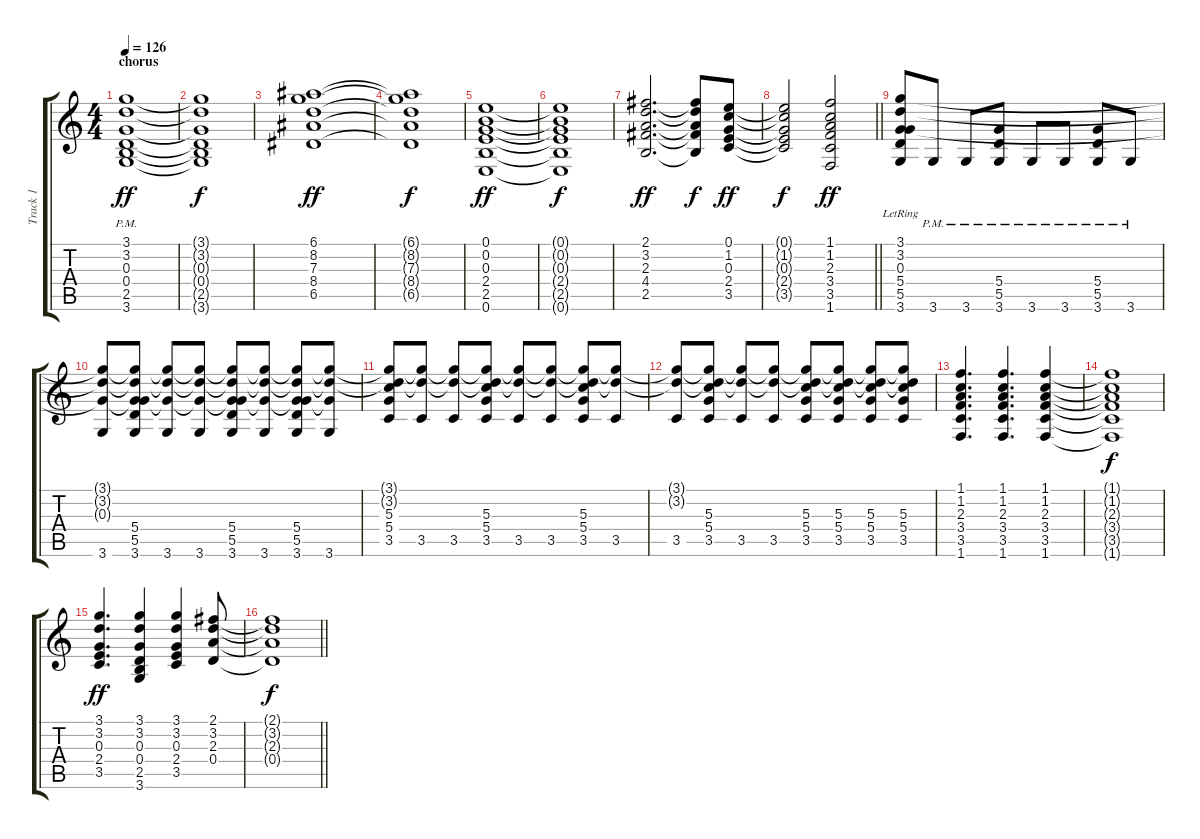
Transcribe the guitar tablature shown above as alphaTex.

\track ("Track 1" "Track 1") {instrument electricguitarclean}
\staff {score tabs}
\tuning (E4 B3 G3 D3 A2 E2) {hide}
\ts (4 4)
\section ("" "chorus")
\tempo 126
\clef g2
\ks c
(3.1 3.2{pm} 0.3 0.4{pm} 2.5{pm} 3.6{pm}).1{dy ff} |
(3.1{t} 3.2{t} 0.3{t} 0.4{t} 2.5{t} 3.6{t}).1{dy f} |
(6.1 8.2 7.3 8.4 6.5).1{dy ff} |
(6.1{t} 8.2{t} 7.3{t} 8.4{t} 6.5{t}).1{dy f} |
(0.1 0.2 0.3 2.4 2.5 0.6).1{dy ff} |
(0.1{t} 0.2{t} 0.3{t} 2.4{t} 2.5{t} 0.6{t}).1{dy f} |
(2.1 3.2 2.3 4.4 2.5).2{d dy ff} (2.1{t} 3.2{t} 2.3{t} 4.4{t} 2.5{t}).8{dy f} (0.1 1.2 0.3 2.4 3.5).8{dy ff} |
\barLineRight lightlight
(0.1{t} 1.2{t} 0.3{t} 2.4{t} 3.5{t}).2{dy f} (1.1 1.2 2.3 3.4 3.5 1.6).2{dy ff} |
(3.1{lr} 3.2{lr} 0.3 5.4 5.5 3.6).8 3.6{pm}.8 3.6{pm}.8 (5.4{pm} 5.5{pm} 3.6{pm}).8 3.6{pm}.8 3.6{pm}.8 (5.4{pm} 5.5{pm} 3.6{pm}).8 3.6{pm}.8 |
(3.1{t} 3.2{t} 0.3{t} 3.6).8 (3.1{t} 3.2{t} 0.3{t} 5.4 5.5 3.6).8 (3.1{t} 3.2{t} 0.3{t} 3.6).8 (3.1{t} 3.2{t} 0.3{t} 3.6).8 (3.1{t} 3.2{t} 0.3{t} 5.4 5.5 3.6).8 (3.1{t} 3.2{t} 0.3{t} 3.6).8 (3.1{t} 3.2{t} 0.3{t} 5.4 5.5 3.6).8 (3.1{t} 3.2{t} 0.3{t} 3.6).8 |
(3.1{t} 3.2{t} 5.3 5.4 3.5).8 (3.1{t} 3.2{t} 3.5).8 (3.1{t} 3.2{t} 3.5).8 (3.1{t} 3.2{t} 5.3 5.4 3.5).8 (3.1{t} 3.2{t} 3.5).8 (3.1{t} 3.2{t} 3.5).8 (3.1{t} 3.2{t} 5.3 5.4 3.5).8 (3.1{t} 3.2{t} 3.5).8 |
(3.1{t} 3.2{t} 3.5).8 (3.1{t} 3.2{t} 5.3 5.4 3.5).8 (3.1{t} 3.2{t} 3.5).8 (3.1{t} 3.2{t} 3.5).8 (3.1{t} 3.2{t} 5.3 5.4 3.5).8 (3.1{t} 3.2{t} 5.3 5.4 3.5).8 (3.1{t} 3.2{t} 5.3 5.4 3.5).8 (3.1{t} 3.2{t} 5.3 5.4 3.5).8 |
(1.1 1.2 2.3 3.4 3.5 1.6).4{d} (1.1 1.2 2.3 3.4 3.5 1.6).4{d} (1.1 1.2 2.3 3.4 3.5 1.6).4 |
(1.1{t} 1.2{t} 2.3{t} 3.4{t} 3.5{t} 1.6{t}).1{dy f} |
(3.1 3.2 0.3 2.4 3.5).4{d dy ff} (3.1 3.2 0.3 0.4 2.5 3.6).4 (3.1 3.2 0.3 2.4 3.5).4 (2.1 3.2 2.3 0.4).8 |
\barLineRight lightlight
(2.1{t} 3.2{t} 2.3{t} 0.4{t}).1{dy f}
